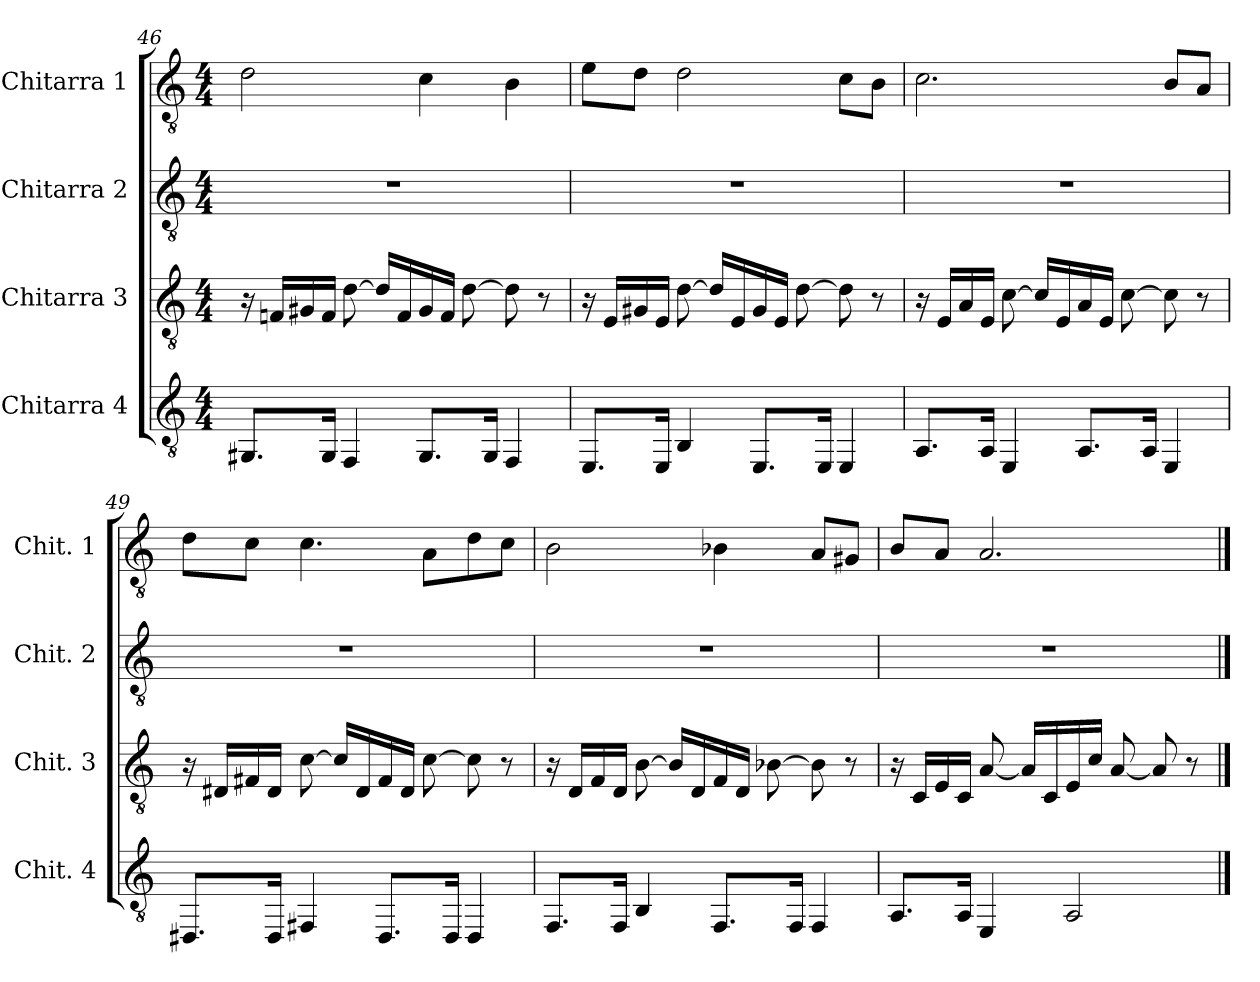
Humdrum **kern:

**kern	**kern	**kern	**kern
*part4	*part3	*part2	*part1
*staff4	*staff3	*staff2	*staff1
*I"Chitarra 4	*I"Chitarra 3	*I"Chitarra 2	*I"Chitarra 1
*I'Chit. 4	*I'Chit. 3	*I'Chit. 2	*I'Chit. 1
*clefGv2	*clefGv2	*clefGv2	*clefGv2
*k[]	*k[]	*k[]	*k[]
*M4/4	*M4/4	*M4/4	*M4/4
=46	=46	=46	=46
8.GG#X/L	16r	1r	2d\
.	16Fn/LL	.	.
.	16G#X/	.	.
16GG#/Jk	16F/JJ	.	.
4FF/	[8d\	.	.
.	16d/LL]	.	.
.	16F/	.	.
8.GG#/L	16G#/	.	4c\
.	16F/JJ	.	.
.	[8d\	.	.
16GG#/Jk	.	.	.
4FF/	8d\]	.	4B\
.	8r	.	.
=47	=47	=47	=47
8.EE/L	16r	1r	8e\L
.	16E/LL	.	.
.	16G#X/	.	8d\J
16EE/Jk	16E/JJ	.	.
4BB/	[8d\	.	2d\
.	16d/LL]	.	.
.	16E/	.	.
8.EE/L	16G#/	.	.
.	16E/JJ	.	.
.	[8d\	.	.
16EE/Jk	.	.	.
4EE/	8d\]	.	8c\L
.	8r	.	8B\J
!!LO:LB:g=z
=48	=48	=48	=48
8.AA/L	16r	1r	2.c\
.	16E/LL	.	.
.	16A/	.	.
16AA/Jk	16E/JJ	.	.
4EE/	[8c\	.	.
.	16c/LL]	.	.
.	16E/	.	.
8.AA/L	16A/	.	.
.	16E/JJ	.	.
.	[8c\	.	.
16AA/Jk	.	.	.
4EE/	8c\]	.	8B/L
.	8r	.	8A/J
=49	=49	=49	=49
8.DD#X/L	16r	1r	8d\L
.	16D#X/LL	.	.
.	16F#X/	.	8c\J
16DD#/Jk	16D#/JJ	.	.
4FF#X/	[8c\	.	4.c\
.	16c/LL]	.	.
.	16D#/	.	.
8.DD#/L	16F#/	.	.
.	16D#/JJ	.	.
.	[8c\	.	8A\L
16DD#/Jk	.	.	.
4DD#/	8c\]	.	8d\
.	8r	.	8c\J
=50	=50	=50	=50
8.FF/L	16r	1r	2B\
.	16D/LL	.	.
.	16F/	.	.
16FF/Jk	16D/JJ	.	.
4BB/	[8B\	.	.
.	16B/LL]	.	.
.	16D/	.	.
8.FF/L	16F/	.	4B-X\
.	16D/JJ	.	.
.	[8B-X\	.	.
16FF/Jk	.	.	.
4FF/	8B-\]	.	8A/L
.	8r	.	8G#X/J
!!LO:LB:g=z
=51	=51	=51	=51
8.AA/L	16r	1r	8B/L
.	16C/LL	.	.
.	16E/	.	8A/J
16AA/Jk	16C/JJ	.	.
4EE/	[8A/	.	2.A/
.	16A/LL]	.	.
.	16C/	.	.
2AA/	16E/	.	.
.	16c/JJ	.	.
.	[8A/	.	.
.	8A/]	.	.
.	8r	.	.
==	==	==	==
*-	*-	*-	*-
